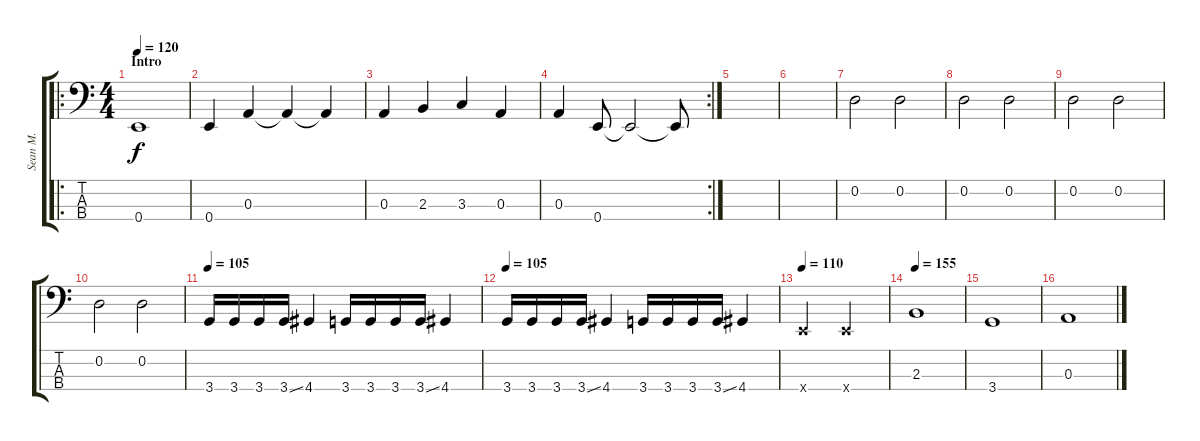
\track ("Sean M." "Sean M.") {instrument electricbassfinger}
\staff {score tabs}
\tuning (G2 D2 A1 E1) {hide}
\ro
\ts (4 4)
\section ("" "Intro")
\tempo 120
\clef f4
\ks c
0.4.1{dy f instrument electricbassfinger} |
0.4.4 0.3.4 0.3{t}.4 0.3{t}.4 |
0.3.4 2.3.4 3.3.4 0.3.4 |
\rc 2
0.3.4 0.4.8 0.4{t}.2 0.4{t}.8 |
|
|
0.2.2{instrument electricbasspick} 0.2.2 |
0.2.2 0.2.2 |
0.2.2 0.2.2 |
0.2.2 0.2.2 |
\tempo 105
3.4.16 3.4.16 3.4.16 3.4{ss}.16 4.4.4 3.4.16 3.4.16 3.4.16 3.4{ss}.16 4.4.4 |
\tempo 105
3.4.16 3.4.16 3.4.16 3.4{ss}.16 4.4.4 3.4.16 3.4.16 3.4.16 3.4{ss}.16 4.4.4 |
\tempo 110
0.4{x}.2 0.4{x}.2 |
\tempo 155
2.3.1{instrument electricbassfinger} |
3.4.1 |
0.3.1
